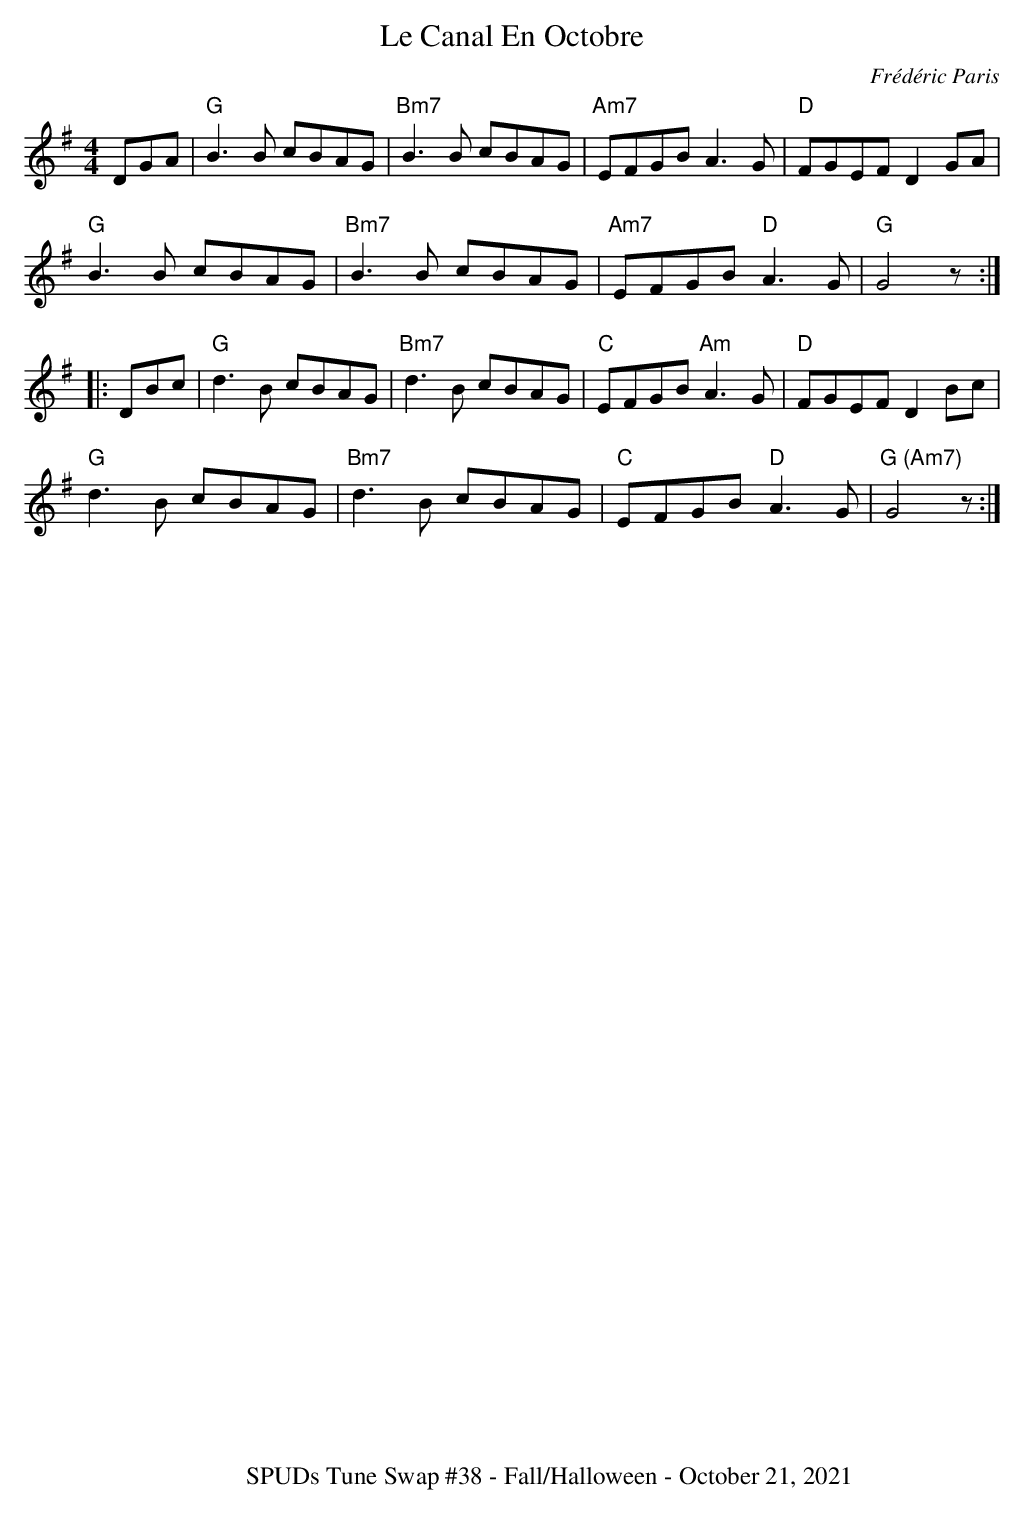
X:1
T:Canal En Octobre, Le
M:4/4
L:1/8
C:Frédéric Paris
K:G
DGA|"G"B3B cBAG|"Bm7"B3B cBAG|"Am7"EFGB A3G|"D" FGEF D2GA|
"G"B3B cBAG|"Bm7"B3B cBAG|"Am7"EFGB "D"A3G|"G"G4z:|
|:DBc|"G"d3B cBAG|"Bm7"d3B cBAG|"C"EFGB "Am"A3G|"D" FGEF D2Bc|
"G"d3B cBAG|"Bm7"d3B cBAG|"C"EFGB "D"A3G|"G (Am7)"G4z:|]
